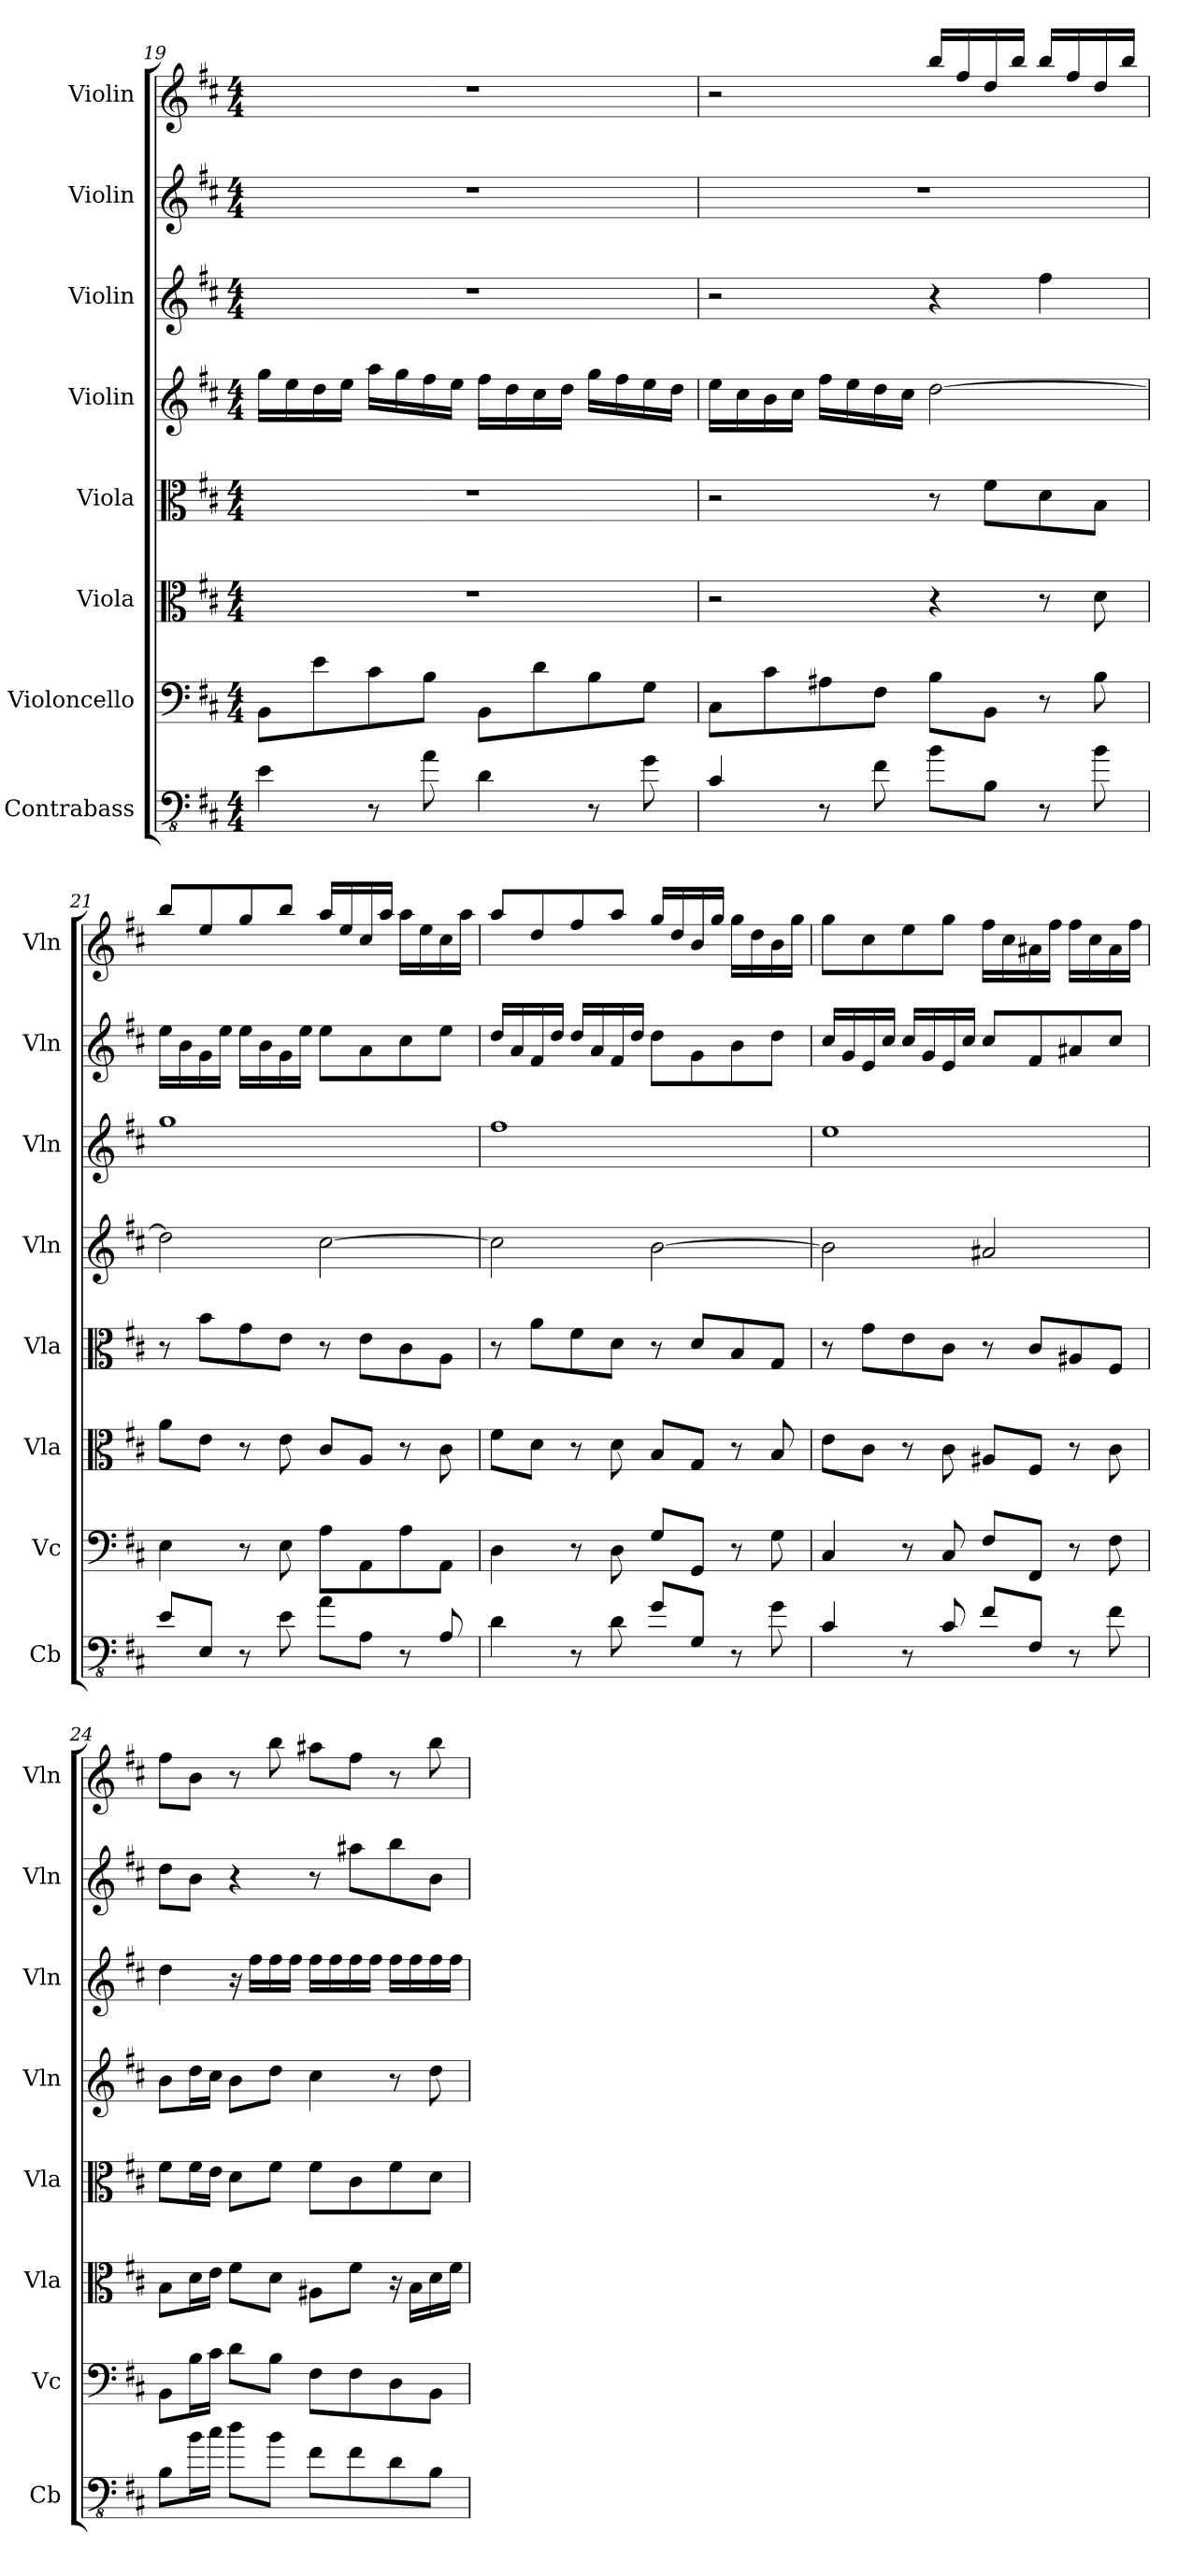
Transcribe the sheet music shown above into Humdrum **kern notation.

**kern	**kern	**kern	**kern	**kern	**kern	**kern	**kern
*part8	*part7	*part6	*part5	*part4	*part3	*part2	*part1
*staff8	*staff7	*staff6	*staff5	*staff4	*staff3	*staff2	*staff1
*I"Contrabass	*I"Violoncello	*I"Viola	*I"Viola	*I"Violin	*I"Violin	*I"Violin	*I"Violin
*I'Cb	*I'Vc	*I'Vla	*I'Vla	*I'Vln	*I'Vln	*I'Vln	*I'Vln
*clefFv4	*clefF4	*clefC3	*clefC3	*clefG2	*clefG2	*clefG2	*clefG2
*ITrd7c12	*	*	*	*	*	*	*
*k[f#c#]	*k[f#c#]	*k[f#c#]	*k[f#c#]	*k[f#c#]	*k[f#c#]	*k[f#c#]	*k[f#c#]
*M4/4	*M4/4	*M4/4	*M4/4	*M4/4	*M4/4	*M4/4	*M4/4
=19	=19	=19	=19	=19	=19	=19	=19
4EE\	8BB\L	1r	1r	16gg\LL	1r	1r	1r
.	.	.	.	16ee\	.	.	.
.	8e\	.	.	16dd\	.	.	.
.	.	.	.	16ee\JJ	.	.	.
8r	8c#\	.	.	16aa\LL	.	.	.
.	.	.	.	16gg\	.	.	.
8AA\	8B\J	.	.	16ff#\	.	.	.
.	.	.	.	16ee\JJ	.	.	.
4DD\	8BB\L	.	.	16ff#\LL	.	.	.
.	.	.	.	16dd\	.	.	.
.	8d\	.	.	16cc#\	.	.	.
.	.	.	.	16dd\JJ	.	.	.
8r	8B\	.	.	16gg\LL	.	.	.
.	.	.	.	16ff#\	.	.	.
8GG\	8G\J	.	.	16ee\	.	.	.
.	.	.	.	16dd\JJ	.	.	.
!!LO:PB:g=z
=20	=20	=20	=20	=20	=20	=20	=20
4CC#/	8C#\L	2r	2r	16ee\LL	2r	1r	2r
.	.	.	.	16cc#\	.	.	.
.	8c#\	.	.	16b\	.	.	.
.	.	.	.	16cc#\JJ	.	.	.
8r	8A#X\	.	.	16ff#\LL	.	.	.
.	.	.	.	16ee\	.	.	.
8FF#\	8F#\J	.	.	16dd\	.	.	.
.	.	.	.	16cc#\JJ	.	.	.
8BB\L	8B\L	4r	8r	[2dd\	4r	.	16bb/LL
.	.	.	.	.	.	.	16ff#/
8BBB\J	8BB\J	.	8f#\L	.	.	.	16dd/
.	.	.	.	.	.	.	16bb/JJ
8r	8r	8r	8d\	.	4ff#\	.	16bb/LL
.	.	.	.	.	.	.	16ff#/
8BB\	8B\	8d\	8B\J	.	.	.	16dd/
.	.	.	.	.	.	.	16bb/JJ
=21	=21	=21	=21	=21	=21	=21	=21
8EE/L	4E\	8a\L	8r	2dd\]	1gg	16ee\LL	8bb/L
.	.	.	.	.	.	16b\	.
8EEE/J	.	8e\J	8b\L	.	.	16g\	8ee/
.	.	.	.	.	.	16ee\JJ	.
8r	8r	8r	8g\	.	.	16ee\LL	8gg/
.	.	.	.	.	.	16b\	.
8EE\	8E\	8e\	8e\J	.	.	16g\	8bb/J
.	.	.	.	.	.	16ee\JJ	.
8AA\L	8A\L	8c#/L	8r	[2cc#\	.	8ee\L	16aa/LL
.	.	.	.	.	.	.	16ee/
8AAA\J	8AA\	8A/J	8e\L	.	.	8a\	16cc#/
.	.	.	.	.	.	.	16aa/JJ
8r	8A\	8r	8c#\	.	.	8cc#\	16aa\LL
.	.	.	.	.	.	.	16ee\
8AAA/	8AA\J	8c#\	8A\J	.	.	8ee\J	16cc#\
.	.	.	.	.	.	.	16aa\JJ
!!LO:PB:g=z
=22	=22	=22	=22	=22	=22	=22	=22
4DD\	4D\	8f#\L	8r	2cc#\]	1ff#	16dd/LL	8aa/L
.	.	.	.	.	.	16a/	.
.	.	8d\J	8a\L	.	.	16f#/	8dd/
.	.	.	.	.	.	16dd/JJ	.
8r	8r	8r	8f#\	.	.	16dd/LL	8ff#/
.	.	.	.	.	.	16a/	.
8DD\	8D\	8d\	8d\J	.	.	16f#/	8aa/J
.	.	.	.	.	.	16dd/JJ	.
8GG/L	8G/L	8B/L	8r	[2b\	.	8dd\L	16gg/LL
.	.	.	.	.	.	.	16dd/
8GGG/J	8GG/J	8G/J	8d/L	.	.	8g\	16b/
.	.	.	.	.	.	.	16gg/JJ
8r	8r	8r	8B/	.	.	8b\	16gg\LL
.	.	.	.	.	.	.	16dd\
8GG\	8G\	8B/	8G/J	.	.	8dd\J	16b\
.	.	.	.	.	.	.	16gg\JJ
=23	=23	=23	=23	=23	=23	=23	=23
4CC#/	4C#/	8e\L	8r	2b\]	1ee	16cc#/LL	8gg\L
.	.	.	.	.	.	16g/	.
.	.	8c#\J	8g\L	.	.	16e/	8cc#\
.	.	.	.	.	.	16cc#/JJ	.
8r	8r	8r	8e\	.	.	16cc#/LL	8ee\
.	.	.	.	.	.	16g/	.
8CC#/	8C#/	8c#\	8c#\J	.	.	16e/	8gg\J
.	.	.	.	.	.	16cc#/JJ	.
8FF#/L	8F#/L	8A#X/L	8r	2a#X/	.	8cc#/L	16ff#\LL
.	.	.	.	.	.	.	16cc#\
8FFF#/J	8FF#/J	8F#/J	8c#/L	.	.	8f#/	16a#X\
.	.	.	.	.	.	.	16ff#\JJ
8r	8r	8r	8A#X/	.	.	8a#X/	16ff#\LL
.	.	.	.	.	.	.	16cc#\
8FF#\	8F#\	8c#\	8F#/J	.	.	8cc#/J	16a#\
.	.	.	.	.	.	.	16ff#\JJ
=24	=24	=24	=24	=24	=24	=24	=24
8BBB\L	8BB\L	8B\L	8f#\L	8b\L	4dd\	8dd\L	8ff#\L
16BB\L	16B\L	16d\L	16f#\L	16dd\L	.	8b\J	8b\J
16C#\JJ	16c#\JJ	16e\JJ	16e\JJ	16cc#\JJ	.	.	.
8D\L	8d\L	8f#\L	8d\L	8b\L	16r	4r	8r
.	.	.	.	.	16ff#\LL	.	.
8BB\J	8B\J	8d\J	8f#\J	8dd\J	16ff#\	.	8bb\
.	.	.	.	.	16ff#\JJ	.	.
8FF#\L	8F#\L	8A#X\L	8f#\L	4cc#\	16ff#\LL	8r	8aa#X\L
.	.	.	.	.	16ff#\	.	.
8FF#\	8F#\	8f#\J	8c#\	.	16ff#\	8aa#X\L	8ff#\J
.	.	.	.	.	16ff#\JJ	.	.
8DD\	8D\	16r	8f#\	8r	16ff#\LL	8bb\	8r
.	.	16B\LL	.	.	16ff#\	.	.
8BBB\J	8BB\J	16d\	8d\J	8dd\	16ff#\	8b\J	8bb\
.	.	16f#\JJ	.	.	16ff#\JJ	.	.
=	=	=	=	=	=	=	=
*-	*-	*-	*-	*-	*-	*-	*-
